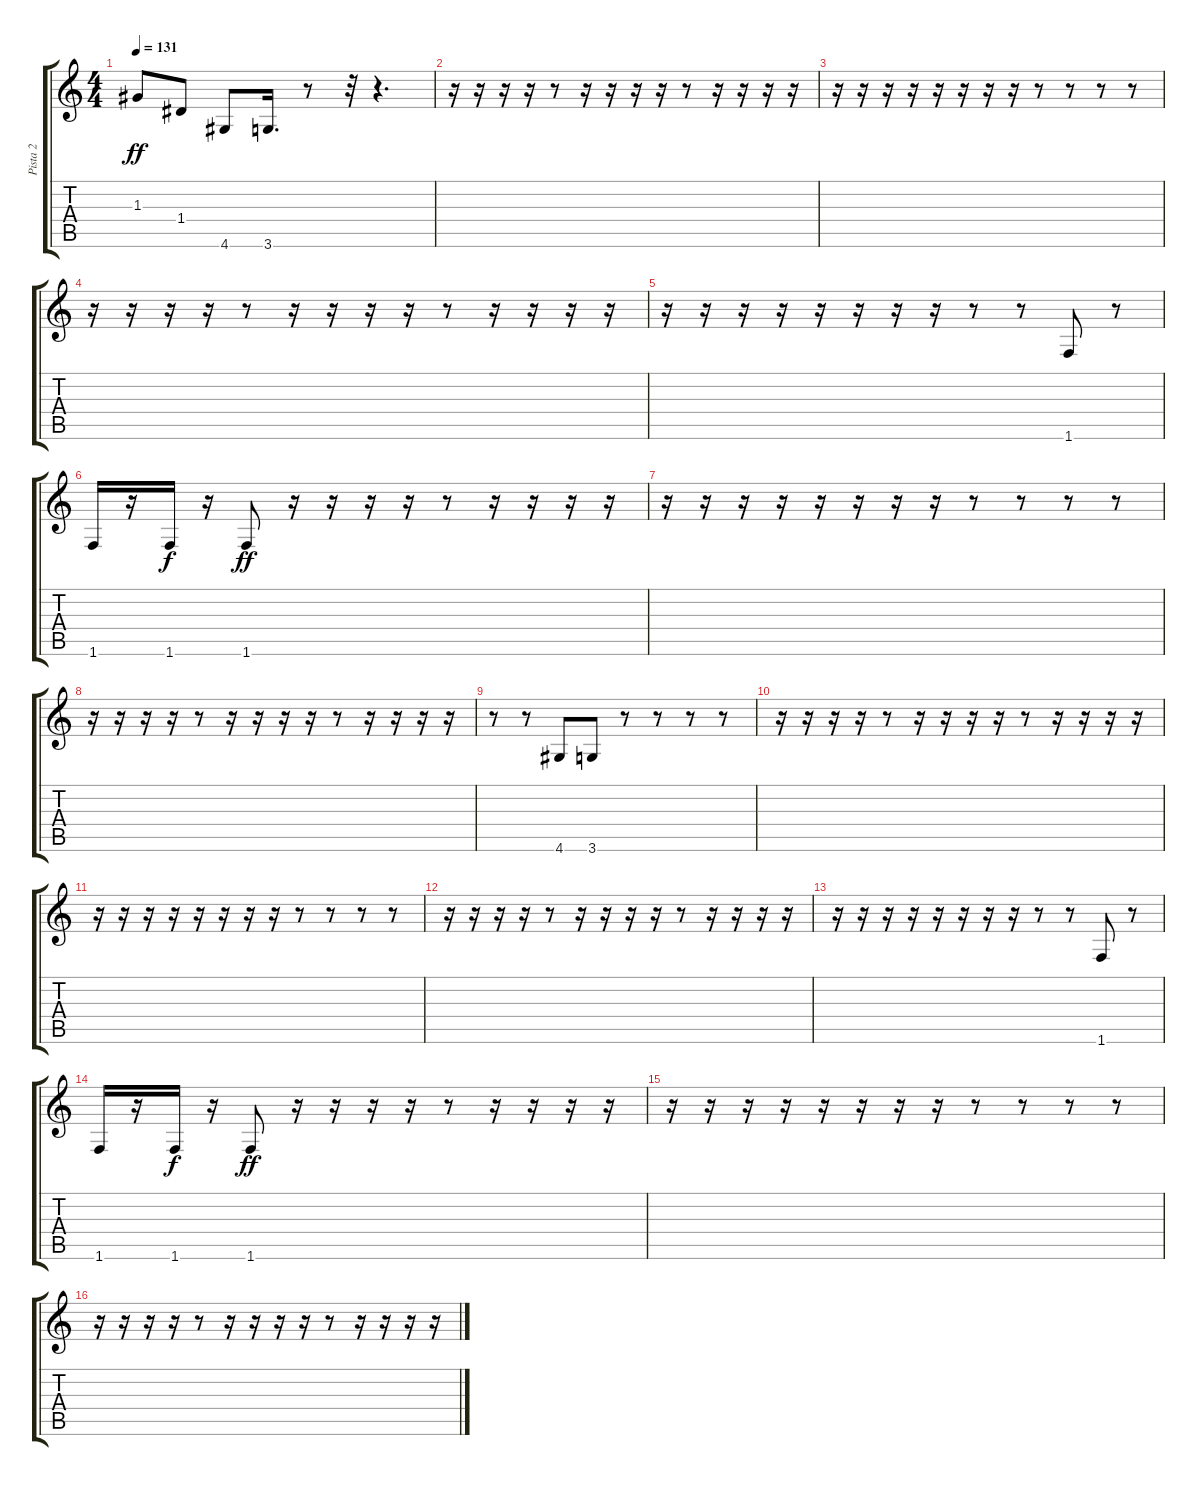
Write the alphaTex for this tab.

\track ("Pista 2" "Pista 2") {instrument electricbassfinger}
\staff {score tabs}
\tuning (E4 B3 G3 D3 A2 E2) {hide}
\ts (4 4)
\tempo 131
\clef g2
\ks c
1.3.8{dy ff} 1.4.8 4.6.8 3.6.16{d} r.8 r.32 r.4{d} |
r.16 r.16 r.16 r.16 r.8 r.16 r.16 r.16 r.16 r.8 r.16 r.16 r.16 r.16 |
r.16 r.16 r.16 r.16 r.16 r.16 r.16 r.16 r.8 r.8 r.8 r.8 |
r.16 r.16 r.16 r.16 r.8 r.16 r.16 r.16 r.16 r.8 r.16 r.16 r.16 r.16 |
r.16 r.16 r.16 r.16 r.16 r.16 r.16 r.16 r.8 r.8 1.6.8 r.8 |
1.6.16 r.16 1.6.16{dy f} r.16 1.6.8{dy ff} r.16 r.16 r.16 r.16 r.8 r.16 r.16 r.16 r.16 |
r.16 r.16 r.16 r.16 r.16 r.16 r.16 r.16 r.8 r.8 r.8 r.8 |
r.16 r.16 r.16 r.16 r.8 r.16 r.16 r.16 r.16 r.8 r.16 r.16 r.16 r.16 |
r.8 r.8 4.6.8 3.6.8 r.8 r.8 r.8 r.8 |
r.16 r.16 r.16 r.16 r.8 r.16 r.16 r.16 r.16 r.8 r.16 r.16 r.16 r.16 |
r.16 r.16 r.16 r.16 r.16 r.16 r.16 r.16 r.8 r.8 r.8 r.8 |
r.16 r.16 r.16 r.16 r.8 r.16 r.16 r.16 r.16 r.8 r.16 r.16 r.16 r.16 |
r.16 r.16 r.16 r.16 r.16 r.16 r.16 r.16 r.8 r.8 1.6.8 r.8 |
1.6.16 r.16 1.6.16{dy f} r.16 1.6.8{dy ff} r.16 r.16 r.16 r.16 r.8 r.16 r.16 r.16 r.16 |
r.16 r.16 r.16 r.16 r.16 r.16 r.16 r.16 r.8 r.8 r.8 r.8 |
r.16 r.16 r.16 r.16 r.8 r.16 r.16 r.16 r.16 r.8 r.16 r.16 r.16 r.16
